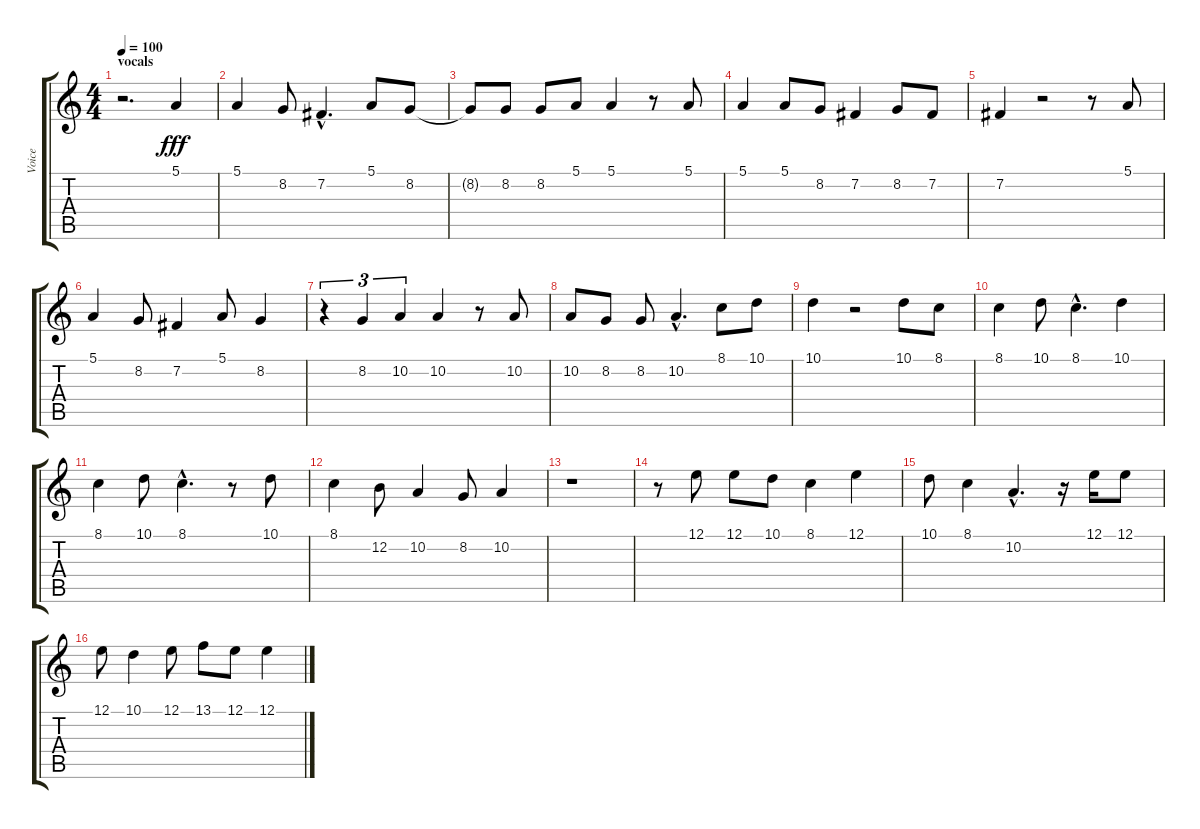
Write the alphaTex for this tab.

\track ("Voice" "Voice") {instrument shakuhachi}
\staff {score tabs}
\tuning (E4 B3 G3 D3 A2 E2) {hide}
\ts (4 4)
\section ("" "vocals")
\tempo 100
\clef g2
\ks c
r.2{d dy fff} 5.1.4 |
5.1.4 8.2.8 7.2{hac}.4{d} 5.1.8 8.2.8 |
8.2{t}.8 8.2.8 8.2.8 5.1.8 5.1.4 r.8 5.1.8 |
5.1.4 5.1.8 8.2.8 7.2.4 8.2.8 7.2.8 |
7.2.4 r.2 r.8 5.1.8 |
5.1.4 8.2.8 7.2.4 5.1.8 8.2.4 |
r.4{tu (3 2)} 8.2.4{tu (3 2)} 10.2.4{tu (3 2)} 10.2.4 r.8 10.2.8 |
10.2.8 8.2.8 8.2.8 10.2{hac}.4{d} 8.1.8 10.1.8 |
10.1.4 r.2 10.1.8 8.1.8 |
8.1.4 10.1.8 8.1{hac}.4{d} 10.1.4 |
8.1.4 10.1.8 8.1{hac}.4{d} r.8 10.1.8 |
8.1.4 12.2.8 10.2.4 8.2.8 10.2.4 |
r.1 |
r.8 12.1.8 12.1.8 10.1.8 8.1.4 12.1.4 |
10.1.8 8.1.4 10.2{hac}.4{d} r.16 12.1.16 12.1.8 |
12.1.8 10.1.4 12.1.8 13.1.8 12.1.8 12.1.4
